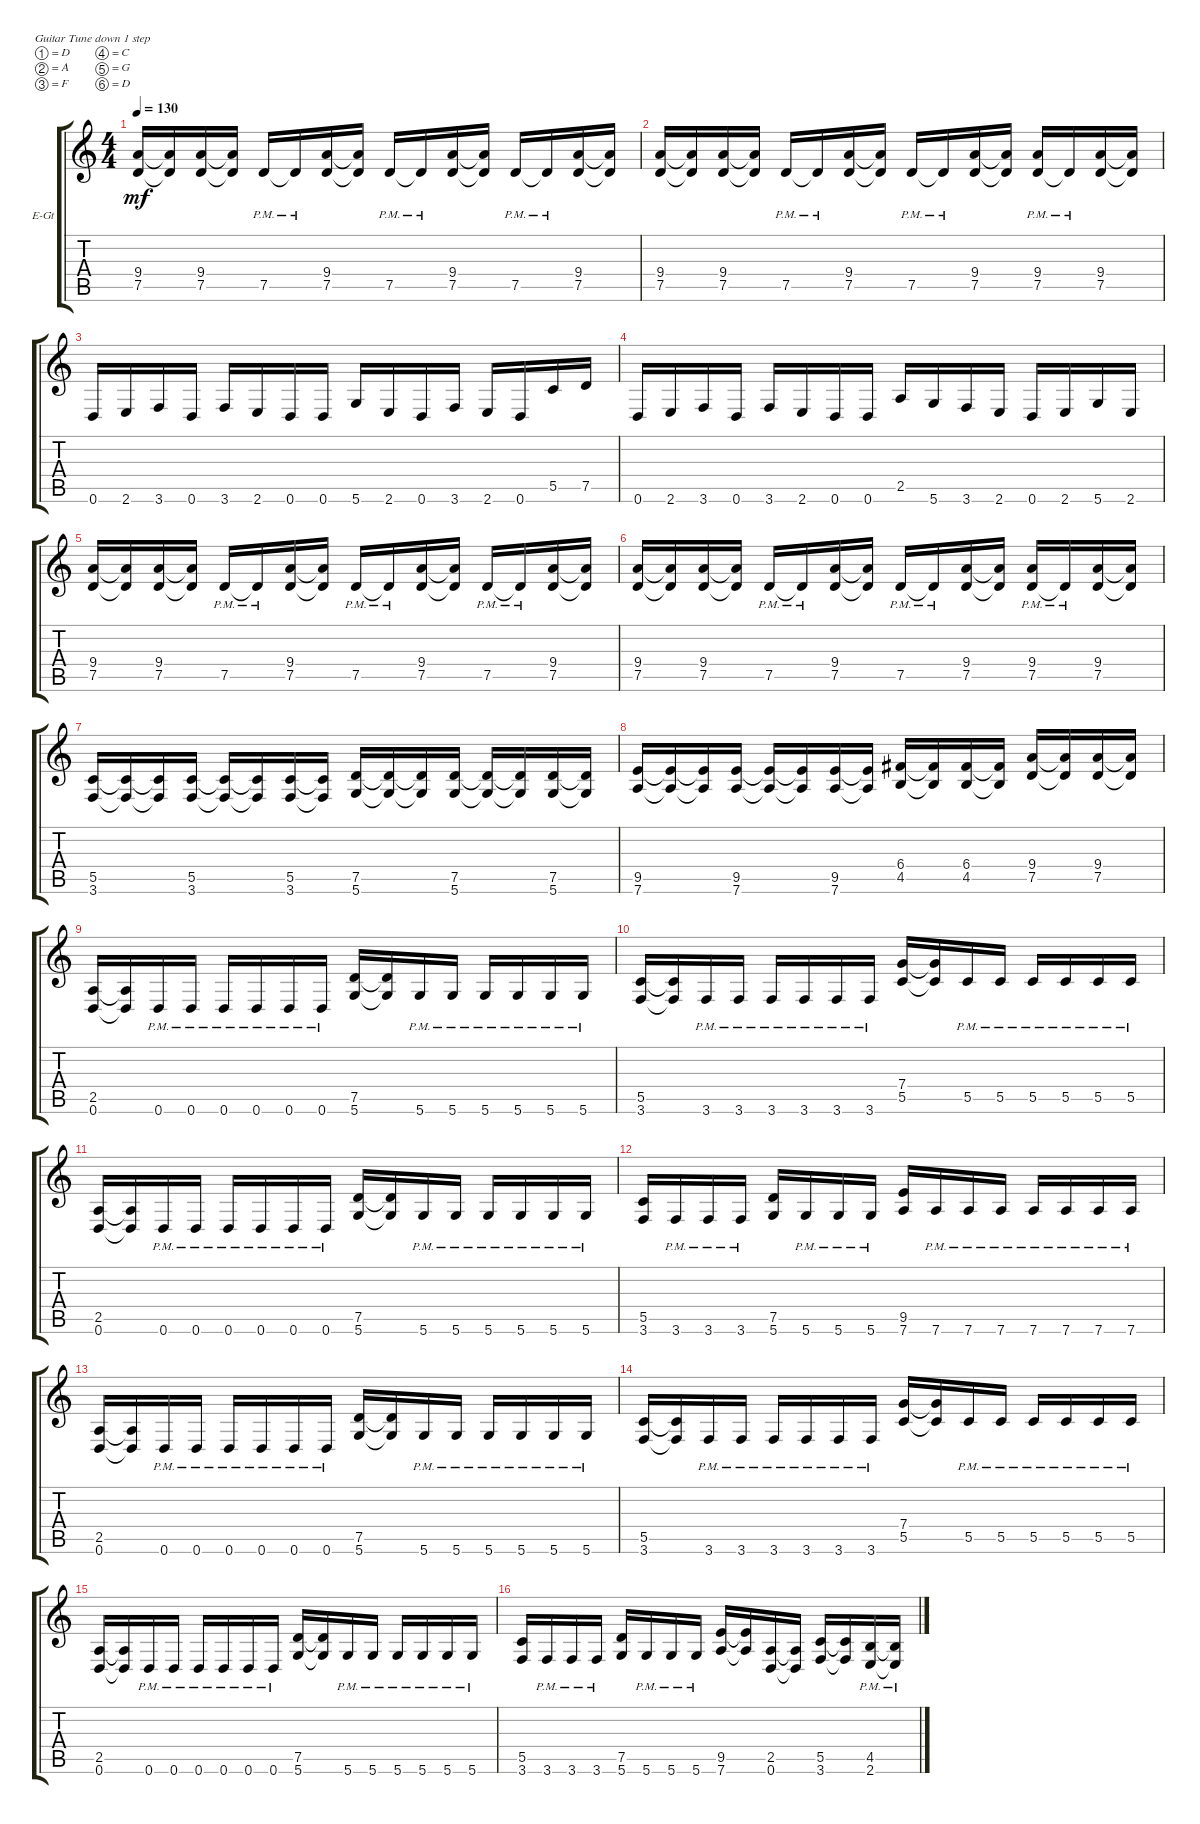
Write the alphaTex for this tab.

\defaultSystemsLayout 4
\bracketExtendMode groupsimilarinstruments
\firstSystemTrackNameOrientation horizontal
\otherSystemsTrackNameOrientation horizontal
\track ("Electric Guitar" "E-Gt") {instrument distortionguitar}
\staff {score tabs}
\tuning (D4 A3 F3 C3 G2 D2)
\ts (4 4)
\tempo 130
\clef g2
\ks c
(7.5 9.4).16{dy mf} (7.5{t} 9.4{t}).16 (7.5 9.4).16 (7.5{t} 9.4{t}).16 7.5{pm}.16 7.5{pm t}.16 (7.5 9.4).16 (7.5{t} 9.4{t}).16 7.5{pm}.16 7.5{pm t}.16 (7.5 9.4).16 (7.5{t} 9.4{t}).16 7.5{pm}.16 7.5{pm t}.16 (7.5 9.4).16 (7.5{t} 9.4{t}).16 |
(7.5 9.4).16 (7.5{t} 9.4{t}).16 (7.5 9.4).16 (7.5{t} 9.4{t}).16 7.5{pm}.16 7.5{pm t}.16 (7.5 9.4).16 (7.5{t} 9.4{t}).16 7.5{pm}.16 7.5{pm t}.16 (7.5 9.4).16 (7.5{t} 9.4{t}).16 (7.5{pm} 9.4).16 7.5{pm t}.16 (7.5 9.4).16 (7.5{t} 9.4{t}).16 |
0.6.16 2.6.16 3.6.16 0.6.16 3.6.16 2.6.16 0.6.16 0.6.16 5.6.16 2.6.16 0.6.16 3.6.16 2.6.16 0.6.16 5.5.16 7.5.16 |
0.6.16 2.6.16 3.6.16 0.6.16 3.6.16 2.6.16 0.6.16 0.6.16 2.5.16 5.6.16 3.6.16 2.6.16 0.6.16 2.6.16 5.6.16 2.6.16 |
(7.5 9.4).16 (7.5{t} 9.4{t}).16 (7.5 9.4).16 (7.5{t} 9.4{t}).16 7.5{pm}.16 7.5{pm t}.16 (7.5 9.4).16 (7.5{t} 9.4{t}).16 7.5{pm}.16 7.5{pm t}.16 (7.5 9.4).16 (7.5{t} 9.4{t}).16 7.5{pm}.16 7.5{pm t}.16 (7.5 9.4).16 (7.5{t} 9.4{t}).16 |
(7.5 9.4).16 (7.5{t} 9.4{t}).16 (7.5 9.4).16 (7.5{t} 9.4{t}).16 7.5{pm}.16 7.5{pm t}.16 (7.5 9.4).16 (7.5{t} 9.4{t}).16 7.5{pm}.16 7.5{pm t}.16 (7.5 9.4).16 (7.5{t} 9.4{t}).16 (7.5{pm} 9.4).16 7.5{pm t}.16 (7.5 9.4).16 (7.5{t} 9.4{t}).16 |
(3.6 5.5).16 (3.6{t} 5.5{t}).16 (3.6{t} 5.5{t}).16 (3.6 5.5).16 (3.6{t} 5.5{t}).16 (3.6{t} 5.5{t}).16 (3.6 5.5).16 (3.6{t} 5.5{t}).16 (5.6 7.5).16 (5.6{t} 7.5{t}).16 (5.6{t} 7.5{t}).16 (5.6 7.5).16 (5.6{t} 7.5{t}).16 (5.6{t} 7.5{t}).16 (5.6 7.5).16 (5.6{t} 7.5{t}).16 |
(7.6 9.5).16 (7.6{t} 9.5{t}).16 (7.6{t} 9.5{t}).16 (7.6 9.5).16 (7.6{t} 9.5{t}).16 (7.6{t} 9.5{t}).16 (7.6 9.5).16 (7.6{t} 9.5{t}).16 (4.5 6.4).16 (4.5{t} 6.4{t}).16 (4.5 6.4).16 (4.5{t} 6.4{t}).16 (7.5 9.4).16 (7.5{t} 9.4{t}).16 (7.5 9.4).16 (7.5{t} 9.4{t}).16 |
(0.6 2.5).16 (0.6{t} 2.5{t}).16 0.6{pm}.16 0.6{pm}.16 0.6{pm}.16 0.6{pm}.16 0.6{pm}.16 0.6{pm}.16 (5.6 7.5).16 (5.6{t} 7.5{t}).16 5.6{pm}.16 5.6{pm}.16 5.6{pm}.16 5.6{pm}.16 5.6{pm}.16 5.6{pm}.16 |
(3.6 5.5).16 (3.6{t} 5.5{t}).16 3.6{pm}.16 3.6{pm}.16 3.6{pm}.16 3.6{pm}.16 3.6{pm}.16 3.6{pm}.16 (5.5 7.4).16 (5.5{t} 7.4{t}).16 5.5{pm}.16 5.5{pm}.16 5.5{pm}.16 5.5{pm}.16 5.5{pm}.16 5.5{pm}.16 |
(0.6 2.5).16 (0.6{t} 2.5{t}).16 0.6{pm}.16 0.6{pm}.16 0.6{pm}.16 0.6{pm}.16 0.6{pm}.16 0.6{pm}.16 (5.6 7.5).16 (5.6{t} 7.5{t}).16 5.6{pm}.16 5.6{pm}.16 5.6{pm}.16 5.6{pm}.16 5.6{pm}.16 5.6{pm}.16 |
(3.6 5.5).16 3.6{pm}.16 3.6{pm}.16 3.6{pm}.16 (5.6 7.5).16 5.6{pm}.16 5.6{pm}.16 5.6{pm}.16 (7.6 9.5).16 7.6{pm}.16 7.6{pm}.16 7.6{pm}.16 7.6{pm}.16 7.6{pm}.16 7.6{pm}.16 7.6{pm}.16 |
(0.6 2.5).16 (0.6{t} 2.5{t}).16 0.6{pm}.16 0.6{pm}.16 0.6{pm}.16 0.6{pm}.16 0.6{pm}.16 0.6{pm}.16 (5.6 7.5).16 (5.6{t} 7.5{t}).16 5.6{pm}.16 5.6{pm}.16 5.6{pm}.16 5.6{pm}.16 5.6{pm}.16 5.6{pm}.16 |
(3.6 5.5).16 (3.6{t} 5.5{t}).16 3.6{pm}.16 3.6{pm}.16 3.6{pm}.16 3.6{pm}.16 3.6{pm}.16 3.6{pm}.16 (5.5 7.4).16 (5.5{t} 7.4{t}).16 5.5{pm}.16 5.5{pm}.16 5.5{pm}.16 5.5{pm}.16 5.5{pm}.16 5.5{pm}.16 |
(0.6 2.5).16 (0.6{t} 2.5{t}).16 0.6{pm}.16 0.6{pm}.16 0.6{pm}.16 0.6{pm}.16 0.6{pm}.16 0.6{pm}.16 (5.6 7.5).16 (5.6{t} 7.5{t}).16 5.6{pm}.16 5.6{pm}.16 5.6{pm}.16 5.6{pm}.16 5.6{pm}.16 5.6{pm}.16 |
(3.6 5.5).16 3.6{pm}.16 3.6{pm}.16 3.6{pm}.16 (5.6 7.5).16 5.6{pm}.16 5.6{pm}.16 5.6{pm}.16 (7.6 9.5).16 (7.6{t} 9.5{t}).16 (0.6 2.5).16 (0.6{t} 2.5{t}).16 (3.6 5.5).16 (3.6{t} 5.5{t}).16 (2.6{pm} 4.5).16 (2.6{pm t} 4.5{t}).16
